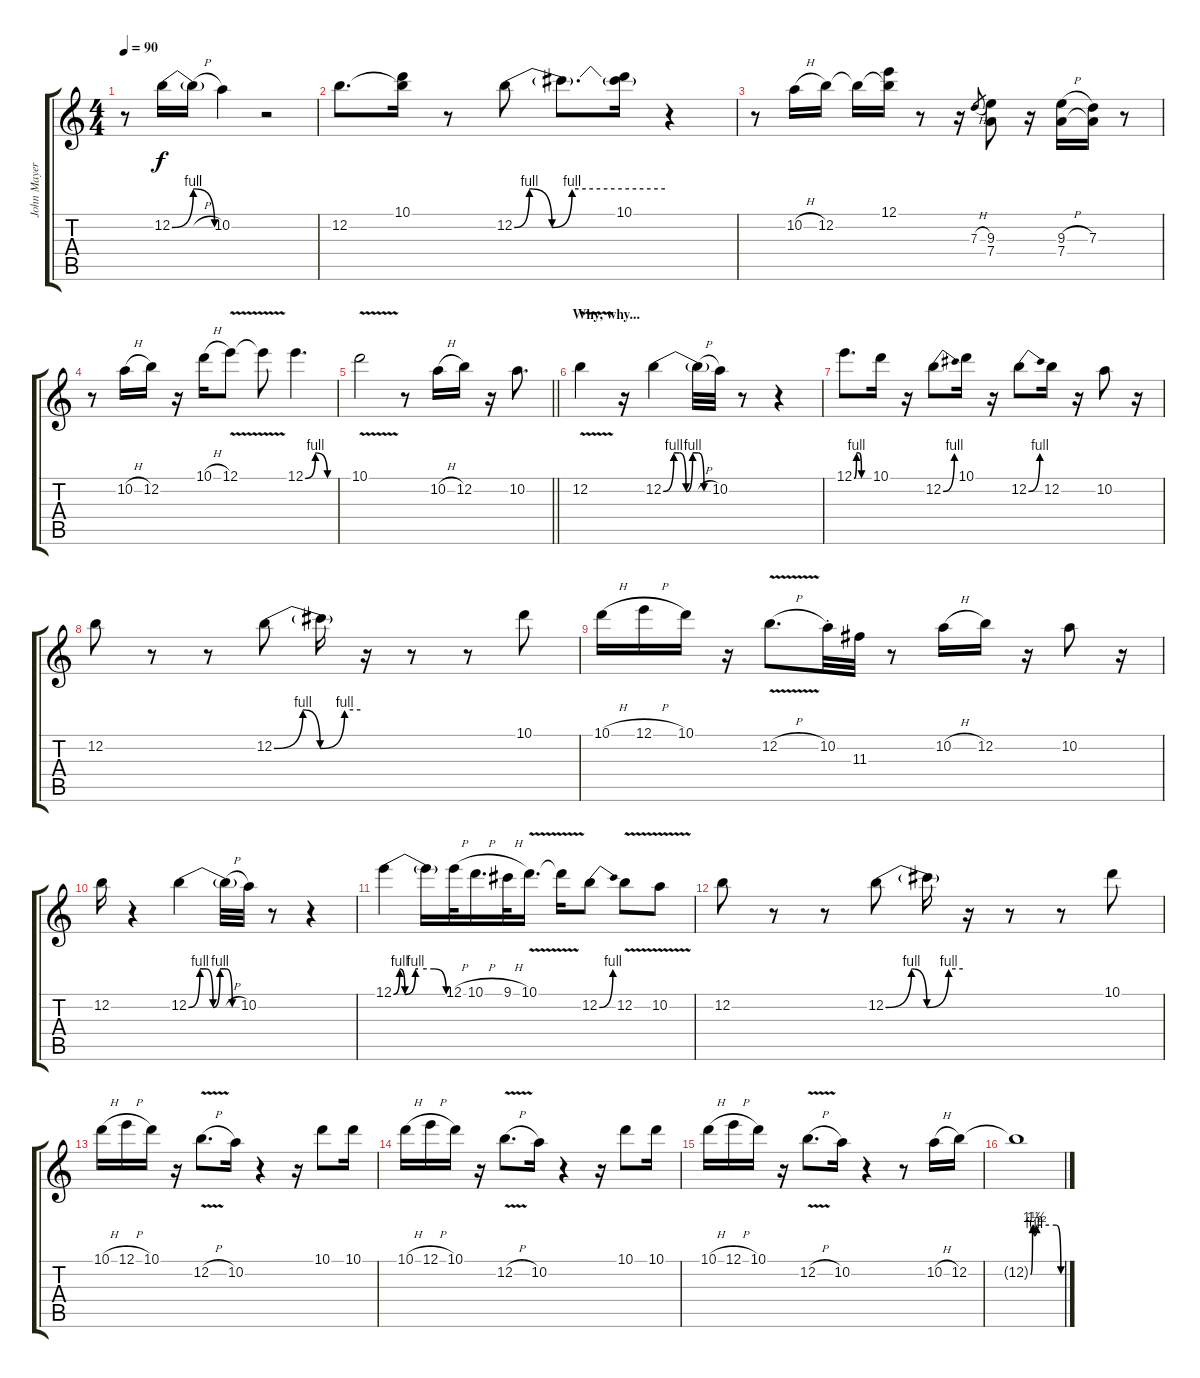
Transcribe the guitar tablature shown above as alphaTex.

\track ("John Mayer" "John Mayer") {instrument electricguitarjazz}
\staff {score tabs}
\tuning (E4 B3 G3 D3 A2 E2) {hide}
\ts (4 4)
\tempo 90
\clef g2
\ks c
r.8{dy f} 12.2{be (bendrelease 0 0 10 4 45 4 60 0) t}.16 12.2{h t}.16 10.2.4 r.2 |
12.2.8{d} (10.1 12.2{t}).16 r.8 12.2{be (custom 0 0 6 4 15 0 23 4 60 4)}.8 12.2{t}.8{d} (10.1 12.2{t}).16 r.4 |
r.8 10.2{h}.16 12.2.16 12.2{t}.16 (12.1 12.2{t}).16 r.8 r.16 7.3{h}.8{gr} (9.3 7.4).8 r.16 (9.3{h} 7.4).16 (7.3 7.4{t}).16 r.8 |
r.8 10.2{h}.16 12.2.16 r.16 10.1{h}.16 12.1{v}.8 12.1{t}.8 12.1{be (custom 0 0 21 4 46 0 60 0)}.4{d} |
\barLineRight lightlight
10.1{v}.2 r.8 10.2{h}.16 12.2.16 r.16 10.2.8{d} |
\section ("" "Why, why...")
12.2{v}.4 r.16 12.2{be (custom 0 0 13 4 20 4 28 0 36 4 43 4 50 0 60 0)}.4 12.2{h t}.32 10.2.32 r.8 r.4 |
12.1{be (custom 0 0 10 4 20 4 30 0 60 0)}.8{d} 10.1.16 r.16 12.2{be (bend 0 0 60 4)}.8 10.1.16 r.16 12.2{be (bend 0 0 60 4)}.8 12.2.16 r.16 10.2.8 r.16 |
12.2.8 r.8 r.8 12.2{be (custom 0 0 20 4 32 0 49 4 60 4)}.8 12.2{t}.16 r.16 r.8 r.8 10.1.8 |
10.1{h}.16 12.1{h}.16 10.1.16 r.16 12.2{v h}.8{d} 10.2{st}.32 11.3.32 r.8 10.2{h}.16 12.2.16 r.16 10.2.8 r.16 |
12.2.16 r.4 12.2{be (custom 0 0 13 4 20 4 28 0 36 4 43 4 50 0 60 0)}.4 12.2{h t}.32 10.2.32 r.8 r.4 |
12.1{be (custom 0 0 7 4 13 0 25 4 28 4 46 4 60 0)}.4 12.1{t}.16 12.1{h}.32 10.1{h}.16{d} 9.1{h}.32 10.1{v}.16{d} 10.1{t}.16 12.2{be (bend 0 0 60 4)}.8 12.2{v}.8 10.2{v}.8 |
12.2.8 r.8 r.8 12.2{be (custom 0 0 20 4 32 0 49 4 60 4)}.8 12.2{t}.16 r.16 r.8 r.8 10.1.8 |
10.1{h}.16 12.1{h}.16 10.1.16 r.16 12.2{v h}.8{d} 10.2.16 r.4 r.16 10.1.8 10.1.16 |
10.1{h}.16 12.1{h}.16 10.1.16 r.16 12.2{v h}.8{d} 10.2.16 r.4 r.16 10.1.8 10.1.16 |
10.1{h}.16 12.1{h}.16 10.1.16 r.16 12.2{v h}.8{d} 10.2.16 r.4 r.8 10.2{h}.16 12.2.16 |
12.2{be (custom 0 0 4 6 7 4 12 6 14 6 51 6 60 0) t}.1
